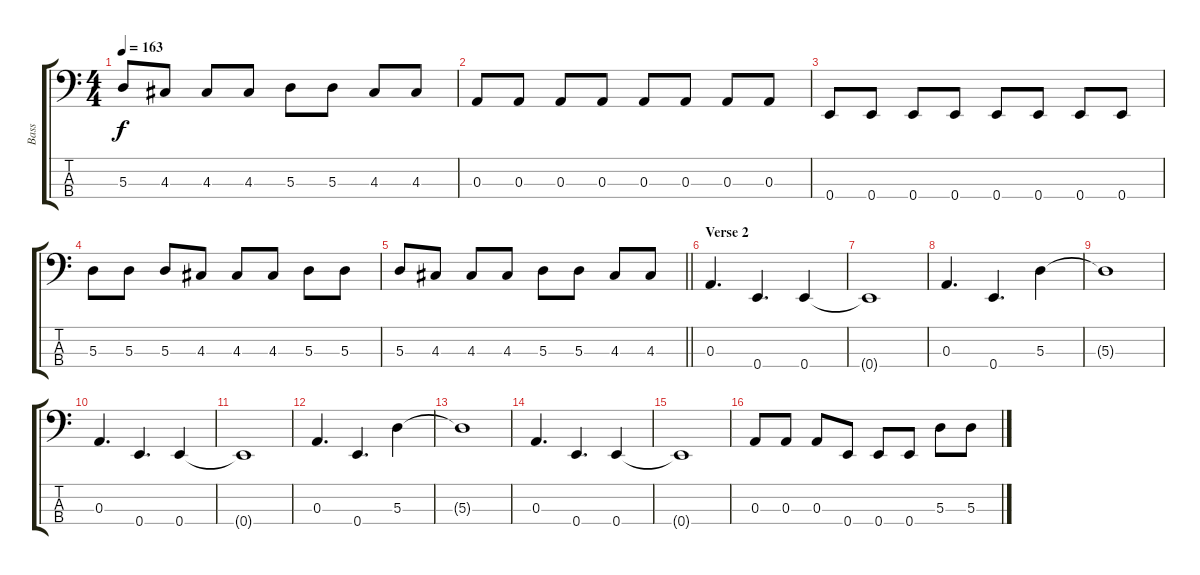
\track ("Bass" "Bass") {instrument electricbasspick}
\staff {score tabs}
\tuning (G2 D2 A1 E1) {hide}
\ts (4 4)
\tempo 163
\clef f4
\ks c
5.3.8{dy f} 4.3.8 4.3.8 4.3.8 5.3.8 5.3.8 4.3.8 4.3.8 |
0.3.8 0.3.8 0.3.8 0.3.8 0.3.8 0.3.8 0.3.8 0.3.8 |
0.4.8 0.4.8 0.4.8 0.4.8 0.4.8 0.4.8 0.4.8 0.4.8 |
5.3.8 5.3.8 5.3.8 4.3.8 4.3.8 4.3.8 5.3.8 5.3.8 |
\barLineRight lightlight
5.3.8 4.3.8 4.3.8 4.3.8 5.3.8 5.3.8 4.3.8 4.3.8 |
\section ("" "Verse 2")
0.3.4{d instrument fretlessbass} 0.4.4{d} 0.4.4 |
0.4{t}.1 |
0.3.4{d} 0.4.4{d} 5.3.4 |
5.3{t}.1 |
0.3.4{d} 0.4.4{d} 0.4.4 |
0.4{t}.1 |
0.3.4{d} 0.4.4{d} 5.3.4 |
5.3{t}.1 |
0.3.4{d} 0.4.4{d} 0.4.4 |
0.4{t}.1 |
0.3.8 0.3.8 0.3.8 0.4.8 0.4.8 0.4.8 5.3.8 5.3.8
